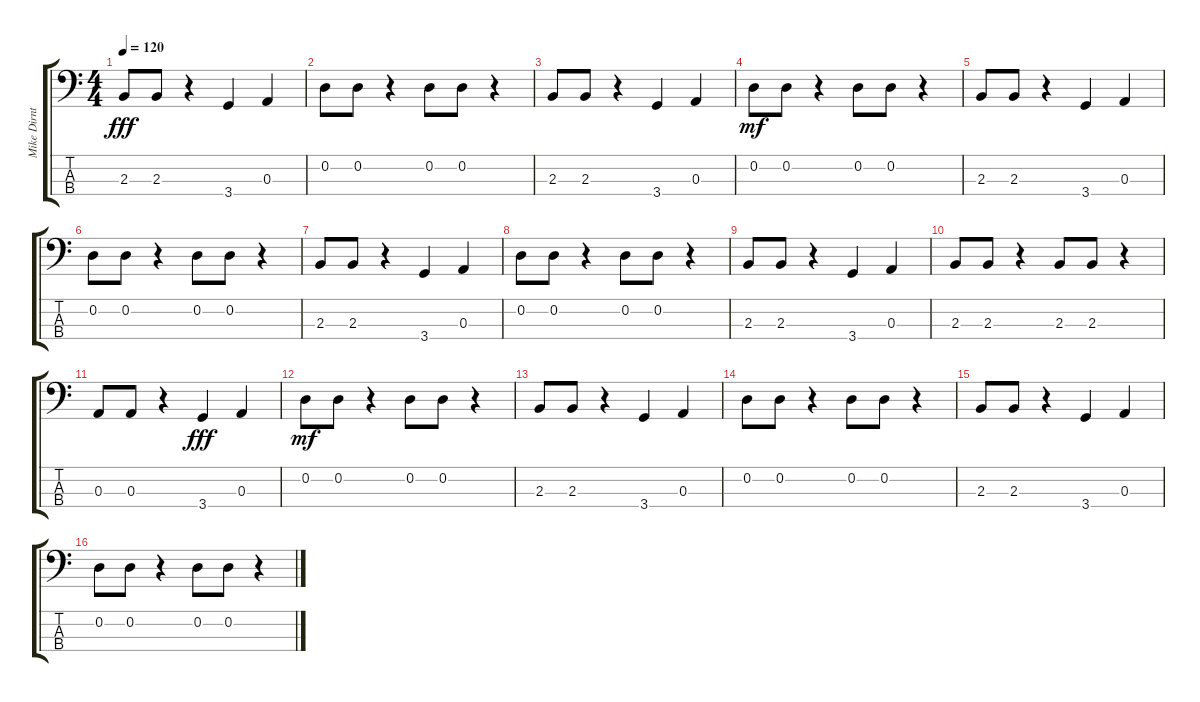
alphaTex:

\track ("Mike Dirnt" "Mike Dirnt") {instrument electricbassfinger}
\staff {score tabs}
\tuning (G2 D2 A1 E1) {hide}
\ts (4 4)
\tempo 120
\clef f4
\ks c
2.3.8{dy fff} 2.3.8 r.4 3.4.4 0.3.4 |
0.2.8 0.2.8 r.4 0.2.8 0.2.8 r.4 |
2.3.8 2.3.8 r.4 3.4.4 0.3.4 |
0.2.8{dy mf} 0.2.8 r.4 0.2.8 0.2.8 r.4 |
2.3.8 2.3.8 r.4 3.4.4 0.3.4 |
0.2.8 0.2.8 r.4 0.2.8 0.2.8 r.4 |
2.3.8 2.3.8 r.4 3.4.4 0.3.4 |
0.2.8 0.2.8 r.4 0.2.8 0.2.8 r.4 |
2.3.8 2.3.8 r.4 3.4.4 0.3.4 |
2.3.8 2.3.8 r.4 2.3.8 2.3.8 r.4 |
0.3.8 0.3.8 r.4 3.4.4{dy fff} 0.3.4 |
0.2.8{dy mf} 0.2.8 r.4 0.2.8 0.2.8 r.4 |
2.3.8 2.3.8 r.4 3.4.4 0.3.4 |
0.2.8 0.2.8 r.4 0.2.8 0.2.8 r.4 |
2.3.8 2.3.8 r.4 3.4.4 0.3.4 |
0.2.8 0.2.8 r.4 0.2.8 0.2.8 r.4
